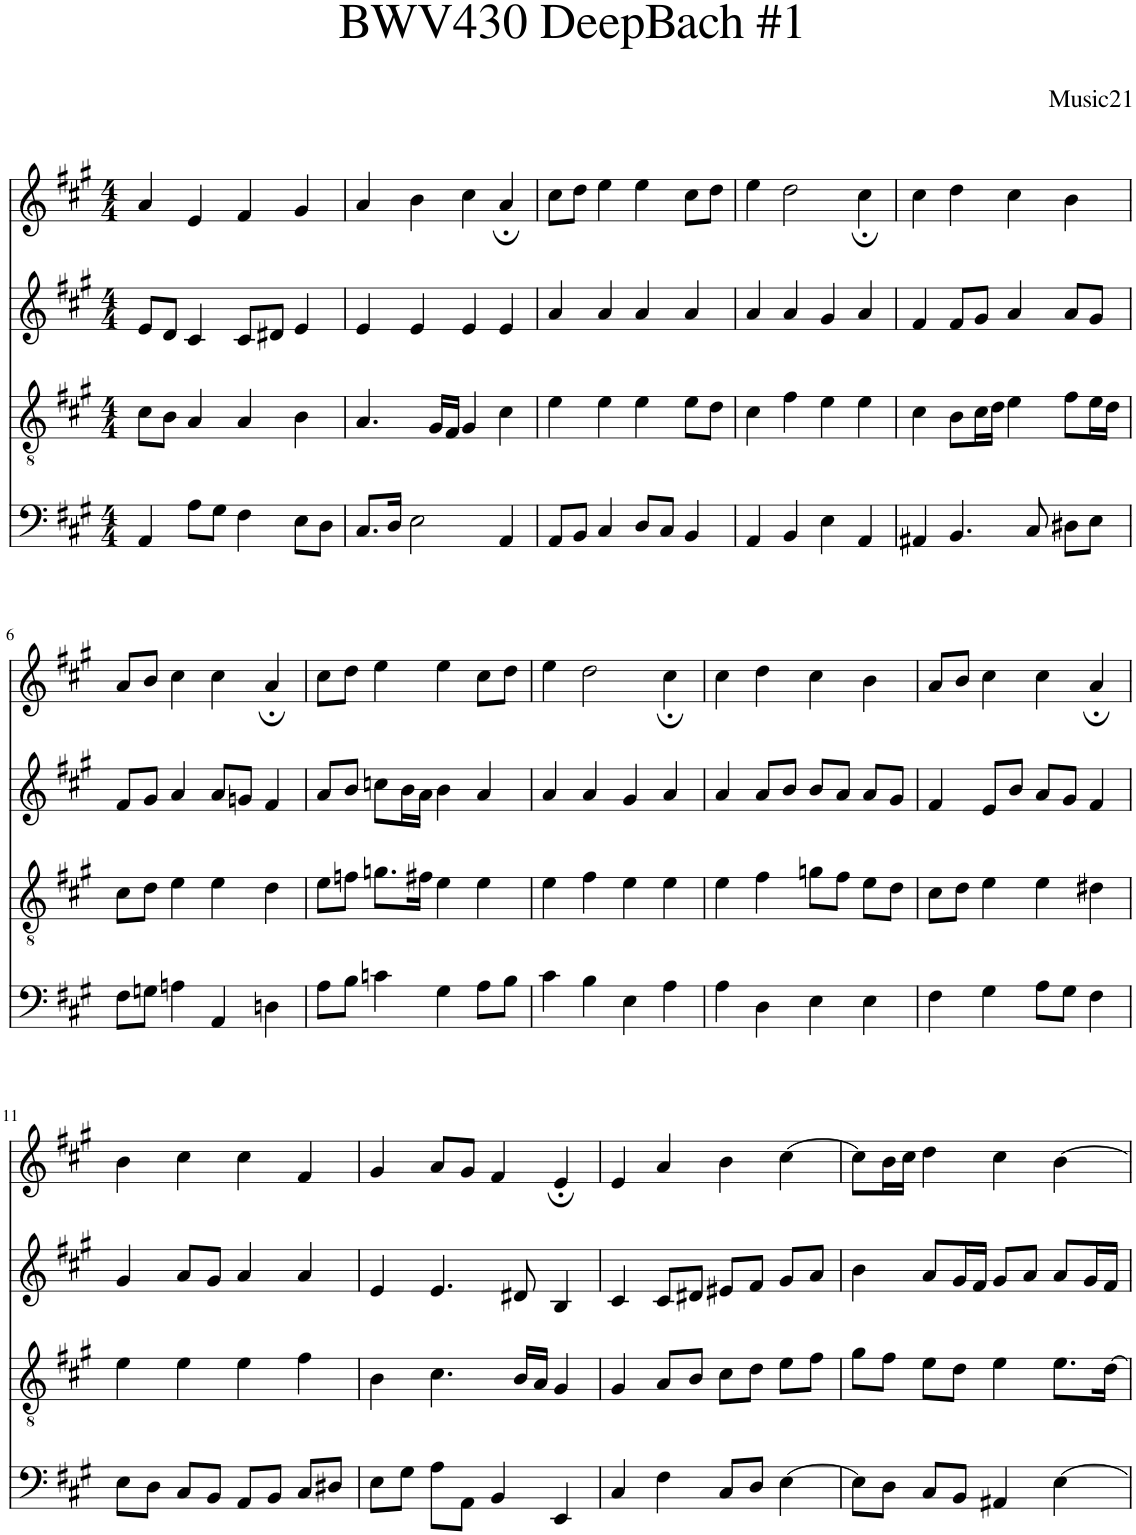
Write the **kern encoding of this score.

**kern	**kern	**kern	**kern
*part4	*part3	*part2	*part1
*staff4	*staff3	*staff2	*staff1
*I"Piano	*I"Piano	*I"Piano	*I"Piano
*I'Pno	*I'Pno	*I'Pno	*I'Pno
*clefF4	*clefGv2	*clefG2	*clefG2
*k[f#c#g#]	*k[f#c#g#]	*k[f#c#g#]	*k[f#c#g#]
*M4/4	*M4/4	*M4/4	*M4/4
=1	=1	=1	=1
4AA/	8c#\L	8e/L	4a/
.	8B\J	8d/J	.
8A\L	4A/	4c#/	4e/
8G#\J	.	.	.
4F#\	4A/	8c#/L	4f#/
.	.	8d#X/J	.
8E\L	4B\	4e/	4g#/
8D\J	.	.	.
=2	=2	=2	=2
8.C#/L	4.A/	4e/	4a/
16D/Jk	.	.	.
2E\	.	4e/	4b\
.	16G#/LL	.	.
.	16F#/JJ	.	.
.	4G#/	4e/	4cc#\
4AA/	4c#\	4e/	4a;/
=3	=3	=3	=3
8AA/L	4e\	4a/	8cc#\L
8BB/J	.	.	8dd\J
4C#/	4e\	4a/	4ee\
8D/L	4e\	4a/	4ee\
8C#/J	.	.	.
4BB/	8e\L	4a/	8cc#\L
.	8d\J	.	8dd\J
=4	=4	=4	=4
4AA/	4c#\	4a/	4ee\
4BB/	4f#\	4a/	2dd\
4E\	4e\	4g#/	.
4AA/	4e\	4a/	4cc#;\
=5	=5	=5	=5
4AA#X/	4c#\	4f#/	4cc#\
4.BB/	8B\L	8f#/L	4dd\
.	16c#\L	8g#/J	.
.	16d\JJ	.	.
.	4e\	4a/	4cc#\
8C#/	.	.	.
8D#X\L	8f#\L	8a/L	4b\
8E\J	16e\L	8g#/J	.
.	16d\JJ	.	.
!!LO:LB:g=z
=6	=6	=6	=6
8F#\L	8c#\L	8f#/L	8a/L
8Gn\J	8d\J	8g#/J	8b/J
4An\	4e\	4a/	4cc#\
4AA/	4e\	8a/L	4cc#\
.	.	8gn/J	.
4Dn\	4d\	4f#/	4a;/
=7	=7	=7	=7
8A\L	8e\L	8a/L	8cc#\L
8B\J	8fn\J	8b/J	8dd\J
4cn\	8.gn\L	8ccn\L	4ee\
.	.	16b\L	.
.	16f#X\Jk	16a\JJ	.
4G#\	4e\	4b\	4ee\
8A\L	4e\	4a/	8cc#\L
8B\J	.	.	8dd\J
=8	=8	=8	=8
4c#\	4e\	4a/	4ee\
4B\	4f#\	4a/	2dd\
4E\	4e\	4g#/	.
4A\	4e\	4a/	4cc#;\
=9	=9	=9	=9
4A\	4e\	4a/	4cc#\
4D\	4f#\	8a/L	4dd\
.	.	8b/J	.
4E\	8gn\L	8b/L	4cc#\
.	8f#\J	8a/J	.
4E\	8e\L	8a/L	4b\
.	8d\J	8g#/J	.
=10	=10	=10	=10
4F#\	8c#\L	4f#/	8a/L
.	8d\J	.	8b/J
4G#\	4e\	8e/L	4cc#\
.	.	8b/J	.
8A\L	4e\	8a/L	4cc#\
8G#\J	.	8g#/J	.
4F#\	4d#X\	4f#/	4a;/
!!LO:LB:g=z
=11	=11	=11	=11
8E\L	4e\	4g#/	4b\
8D\J	.	.	.
8C#/L	4e\	8a/L	4cc#\
8BB/J	.	8g#/J	.
8AA/L	4e\	4a/	4cc#\
8BB/J	.	.	.
8C#/L	4f#\	4a/	4f#/
8D#X/J	.	.	.
=12	=12	=12	=12
8E\L	4B\	4e/	4g#/
8G#\J	.	.	.
8A\L	4.c#\	4.e/	8a/L
8AA\J	.	.	8g#/J
4BB/	.	.	4f#/
.	16B/LL	8d#X/	.
.	16A/JJ	.	.
4EE/	4G#/	4B/	4e;/
=13	=13	=13	=13
4C#/	4G#/	4c#/	4e/
4F#\	8A/L	8c#/L	4a/
.	8B/J	8d#X/J	.
8C#/L	8c#\L	8e#X/L	4b\
8D/J	8d\J	8f#/J	.
[4E\	8e\L	8g#/L	[4cc#\
.	8f#\J	8a/J	.
=14	=14	=14	=14
8E\L]	8g#\L	4b\	8cc#\L]
8D\J	8f#\J	.	16b\L
.	.	.	16cc#\JJ
8C#/L	8e\L	8a/L	4dd\
8BB/J	8d\J	16g#/L	.
.	.	16f#/JJ	.
4AA#X/	4e\	8g#/L	4cc#\
.	.	8a/J	.
[4E\	8.e\L	8a/L	[4b\
.	.	16g#/L	.
.	[16d\Jk	16f#/JJ	.
=	=	=	=
*-	*-	*-	*-
